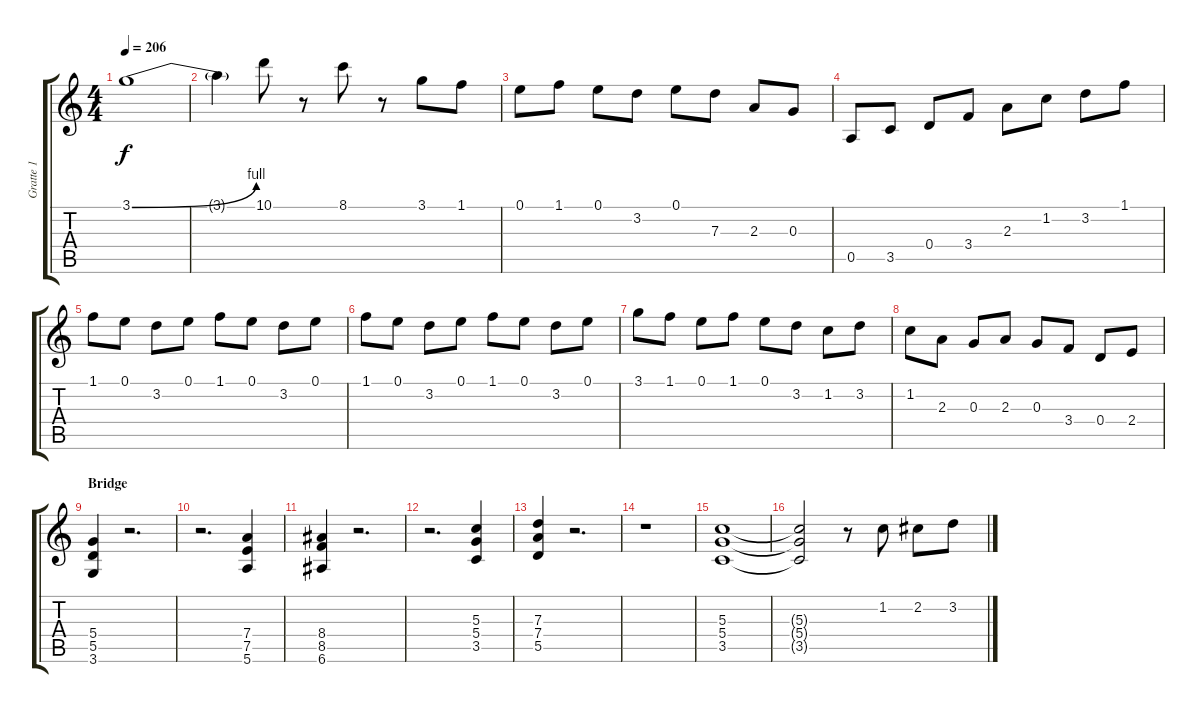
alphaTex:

\track ("Gratte 1" "Gratte 1") {instrument overdrivenguitar}
\staff {score tabs}
\tuning (E4 B3 G3 D3 A2 E2) {hide}
\ts (4 4)
\tempo 206
\clef g2
\ks c
3.1{be (bend 0 0 60 4)}.1{dy f} |
3.1{t}.4 10.1.8 r.8 8.1.8 r.8 3.1.8 1.1.8 |
0.1.8 1.1.8 0.1.8 3.2.8 0.1.8 7.3.8 2.3.8 0.3.8 |
0.5.8 3.5.8 0.4.8 3.4.8 2.3.8 1.2.8 3.2.8 1.1.8 |
1.1.8 0.1.8 3.2.8 0.1.8 1.1.8 0.1.8 3.2.8 0.1.8 |
1.1.8 0.1.8 3.2.8 0.1.8 1.1.8 0.1.8 3.2.8 0.1.8 |
3.1.8 1.1.8 0.1.8 1.1.8 0.1.8 3.2.8 1.2.8 3.2.8 |
1.2.8 2.3.8 0.3.8 2.3.8 0.3.8 3.4.8 0.4.8 2.4.8 |
\section ("" "Bridge")
(5.4 5.5 3.6).4 r.2{d} |
r.2{d} (7.4 7.5 5.6).4 |
(8.4 8.5 6.6).4 r.2{d} |
r.2{d} (5.3 5.4 3.5).4 |
(7.3 7.4 5.5).4 r.2{d} |
r.1 |
(5.3 5.4 3.5).1 |
(5.3{t} 5.4{t} 3.5{t}).2 r.8 1.2.8 2.2.8 3.2.8
